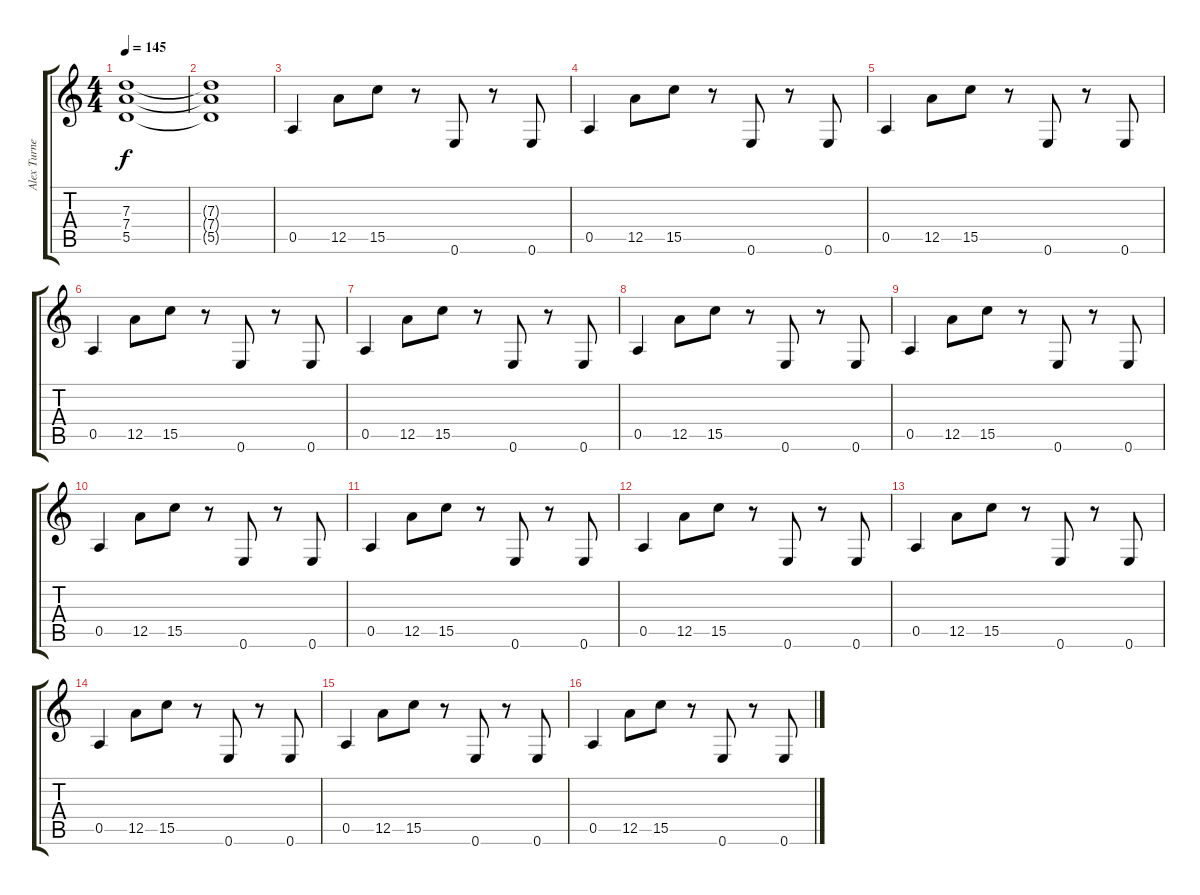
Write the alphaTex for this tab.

\track ("Alex Turner" "Alex Turne") {instrument electricguitarclean}
\staff {score tabs}
\tuning (E4 B3 G3 D3 A2 E2) {hide}
\ts (4 4)
\tempo 145
\clef g2
\ks c
(7.3 7.4 5.5).1{dy f} |
(7.3{t} 7.4{t} 5.5{t}).1 |
0.5.4{instrument overdrivenguitar} 12.5.8 15.5.8 r.8 0.6.8 r.8 0.6.8 |
0.5.4 12.5.8 15.5.8 r.8 0.6.8 r.8 0.6.8 |
0.5.4 12.5.8 15.5.8 r.8 0.6.8 r.8 0.6.8 |
0.5.4 12.5.8 15.5.8 r.8 0.6.8 r.8 0.6.8 |
0.5.4 12.5.8 15.5.8 r.8 0.6.8 r.8 0.6.8 |
0.5.4 12.5.8 15.5.8 r.8 0.6.8 r.8 0.6.8 |
0.5.4 12.5.8 15.5.8 r.8 0.6.8 r.8 0.6.8 |
0.5.4 12.5.8 15.5.8 r.8 0.6.8 r.8 0.6.8 |
0.5.4 12.5.8 15.5.8 r.8 0.6.8 r.8 0.6.8 |
0.5.4 12.5.8 15.5.8 r.8 0.6.8 r.8 0.6.8 |
0.5.4 12.5.8 15.5.8 r.8 0.6.8 r.8 0.6.8 |
0.5.4 12.5.8 15.5.8 r.8 0.6.8 r.8 0.6.8 |
0.5.4 12.5.8 15.5.8 r.8 0.6.8 r.8 0.6.8 |
0.5.4 12.5.8 15.5.8 r.8 0.6.8 r.8 0.6.8
